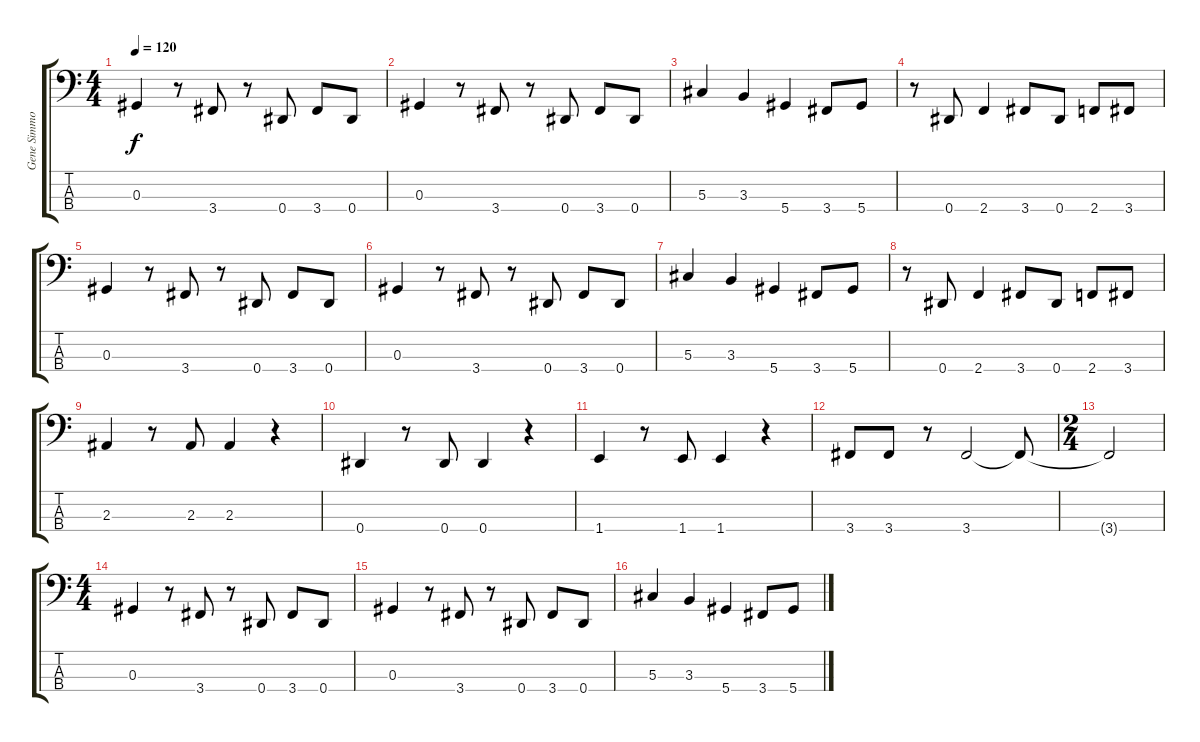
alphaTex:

\track ("Gene Simmons" "Gene Simmo") {instrument electricbasspick}
\staff {score tabs}
\tuning (Gb2 Db2 Ab1 Eb1) {hide}
\ts (4 4)
\tempo 120
\clef f4
\ks c
0.3.4{dy f} r.8 3.4.8 r.8 0.4.8 3.4.8 0.4.8 |
0.3.4 r.8 3.4.8 r.8 0.4.8 3.4.8 0.4.8 |
5.3.4 3.3.4 5.4.4 3.4.8 5.4.8 |
r.8 0.4.8 2.4.4 3.4.8 0.4.8 2.4.8 3.4.8 |
0.3.4 r.8 3.4.8 r.8 0.4.8 3.4.8 0.4.8 |
0.3.4 r.8 3.4.8 r.8 0.4.8 3.4.8 0.4.8 |
5.3.4 3.3.4 5.4.4 3.4.8 5.4.8 |
r.8 0.4.8 2.4.4 3.4.8 0.4.8 2.4.8 3.4.8 |
2.3.4 r.8 2.3.8 2.3.4 r.4 |
0.4.4 r.8 0.4.8 0.4.4 r.4 |
1.4.4 r.8 1.4.8 1.4.4 r.4 |
3.4.8 3.4.8 r.8 3.4.2 3.4{t}.8 |
\ts (2 4)
3.4{t}.2 |
\ts (4 4)
0.3.4 r.8 3.4.8 r.8 0.4.8 3.4.8 0.4.8 |
0.3.4 r.8 3.4.8 r.8 0.4.8 3.4.8 0.4.8 |
5.3.4 3.3.4 5.4.4 3.4.8 5.4.8
